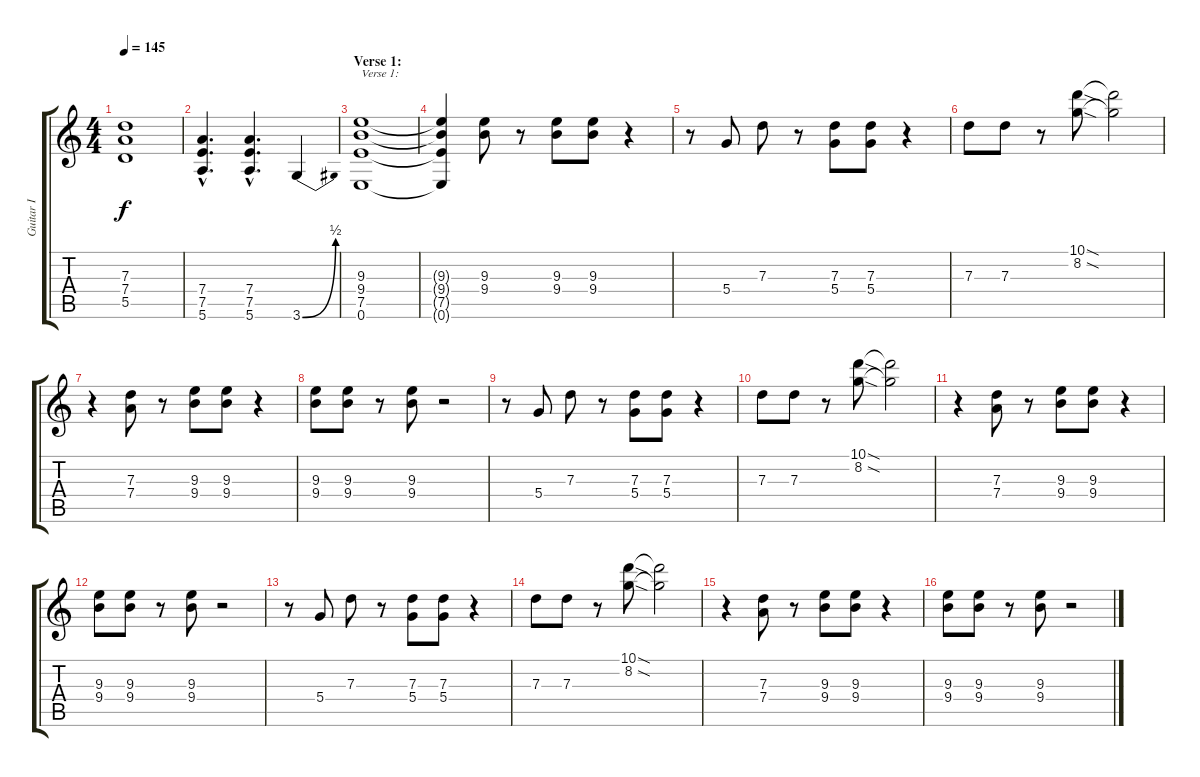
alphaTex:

\track ("Guitar I" "Guitar I") {instrument distortionguitar}
\staff {score tabs}
\tuning (E4 B3 G3 D3 A2 E2) {hide}
\ts (4 4)
\tempo 145
\clef g2
\ks c
(7.3{t} 7.4{t} 5.5{t}).1{dy f} |
(7.4{hac} 7.5{hac} 5.6{hac}).4{d} (7.4{hac} 7.5{hac} 5.6{hac}).4{d} 3.6{be (bend 0 0 60 2)}.4 |
\section ("" "Verse 1:")
(9.3 9.4 7.5 0.6).1{txt "Verse 1:"} |
(9.3{t} 9.4{t} 7.5{t} 0.6{t}).4 (9.3 9.4).8 r.8 (9.3 9.4).8 (9.3 9.4).8 r.4 |
r.8 5.4.8 7.3.8 r.8 (7.3 5.4).8 (7.3 5.4).8 r.4 |
7.3.8 7.3.8 r.8 (10.1{sod} 8.2{sod}).8 (10.1{t} 8.2{t}).2 |
r.4 (7.3 7.4).8 r.8 (9.3 9.4).8 (9.3 9.4).8 r.4 |
(9.3 9.4).8 (9.3 9.4).8 r.8 (9.3 9.4).8 r.2 |
r.8 5.4.8 7.3.8 r.8 (7.3 5.4).8 (7.3 5.4).8 r.4 |
7.3.8 7.3.8 r.8 (10.1{sod} 8.2{sod}).8 (10.1{t} 8.2{t}).2 |
r.4 (7.3 7.4).8 r.8 (9.3 9.4).8 (9.3 9.4).8 r.4 |
(9.3 9.4).8 (9.3 9.4).8 r.8 (9.3 9.4).8 r.2 |
r.8 5.4.8 7.3.8 r.8 (7.3 5.4).8 (7.3 5.4).8 r.4 |
7.3.8 7.3.8 r.8 (10.1{sod} 8.2{sod}).8 (10.1{t} 8.2{t}).2 |
r.4 (7.3 7.4).8 r.8 (9.3 9.4).8 (9.3 9.4).8 r.4 |
(9.3 9.4).8 (9.3 9.4).8 r.8 (9.3 9.4).8 r.2
